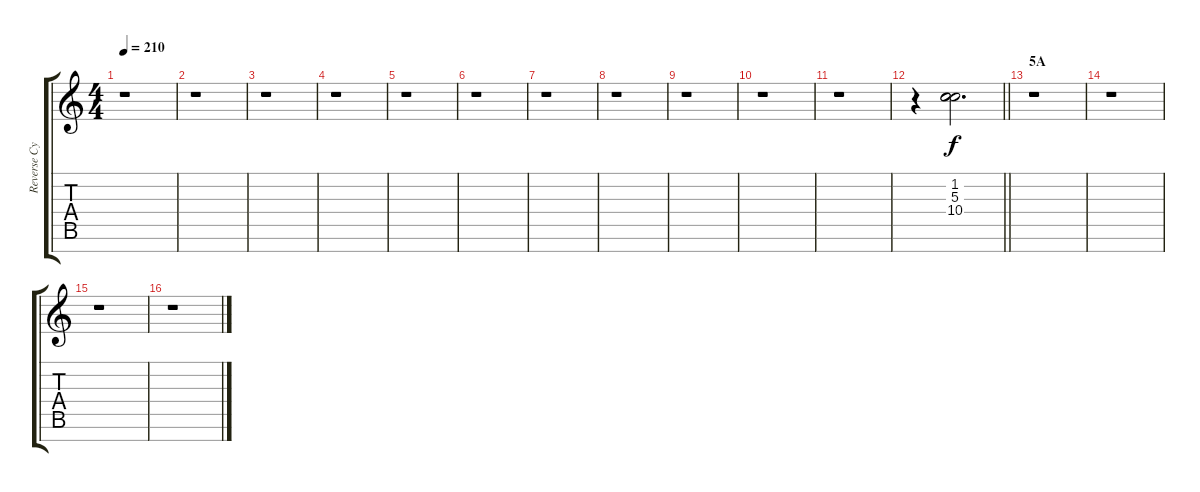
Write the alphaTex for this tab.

\track ("Reverse Cymbal" "Reverse Cy") {instrument reversecymbal}
\staff {score tabs}
\tuning (E5 B4 G4 D4 A3 E3 B2) {hide}
\ts (4 4)
\tempo 210
\clef g2
\ks c
r.1{dy f} |
r.1 |
r.1 |
r.1 |
r.1 |
r.1 |
r.1 |
r.1 |
r.1 |
r.1 |
r.1 |
\barLineRight lightlight
r.4 (1.2 5.3 10.4).2{d} |
\section ("" "5A")
r.1 |
r.1 |
r.1 |
r.1
